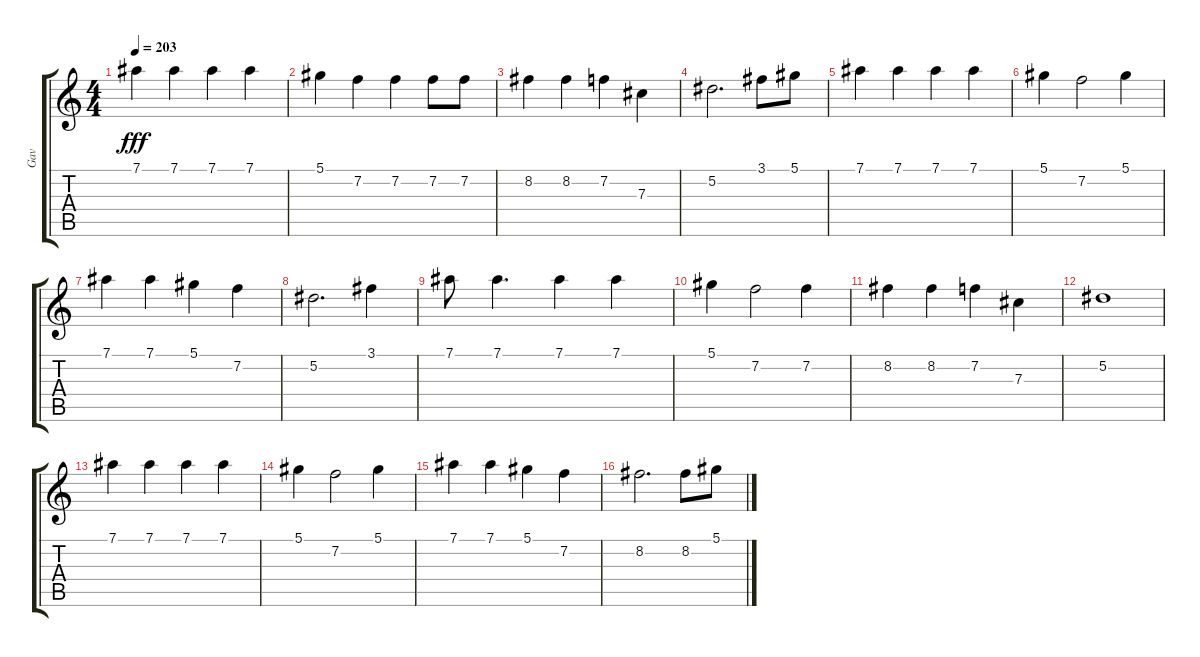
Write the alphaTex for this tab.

\track ("Gav" "Gav") {instrument overdrivenguitar}
\staff {score tabs}
\tuning (Eb4 Bb3 Gb3 Db3 Ab2 Eb2) {hide}
\ts (4 4)
\tempo 203
\clef g2
\ks c
7.1.4{dy fff} 7.1.4 7.1.4 7.1.4 |
5.1.4 7.2.4 7.2.4 7.2.8 7.2.8 |
8.2.4 8.2.4 7.2.4 7.3.4 |
5.2.2{d} 3.1.8 5.1.8 |
7.1.4 7.1.4 7.1.4 7.1.4 |
5.1.4 7.2.2 5.1.4 |
7.1.4 7.1.4 5.1.4 7.2.4 |
5.2.2{d} 3.1.4 |
7.1.8 7.1.4{d} 7.1.4 7.1.4 |
5.1.4 7.2.2 7.2.4 |
8.2.4 8.2.4 7.2.4 7.3.4 |
5.2.1 |
7.1.4 7.1.4 7.1.4 7.1.4 |
5.1.4 7.2.2 5.1.4 |
7.1.4 7.1.4 5.1.4 7.2.4 |
8.2.2{d} 8.2.8 5.1.8
